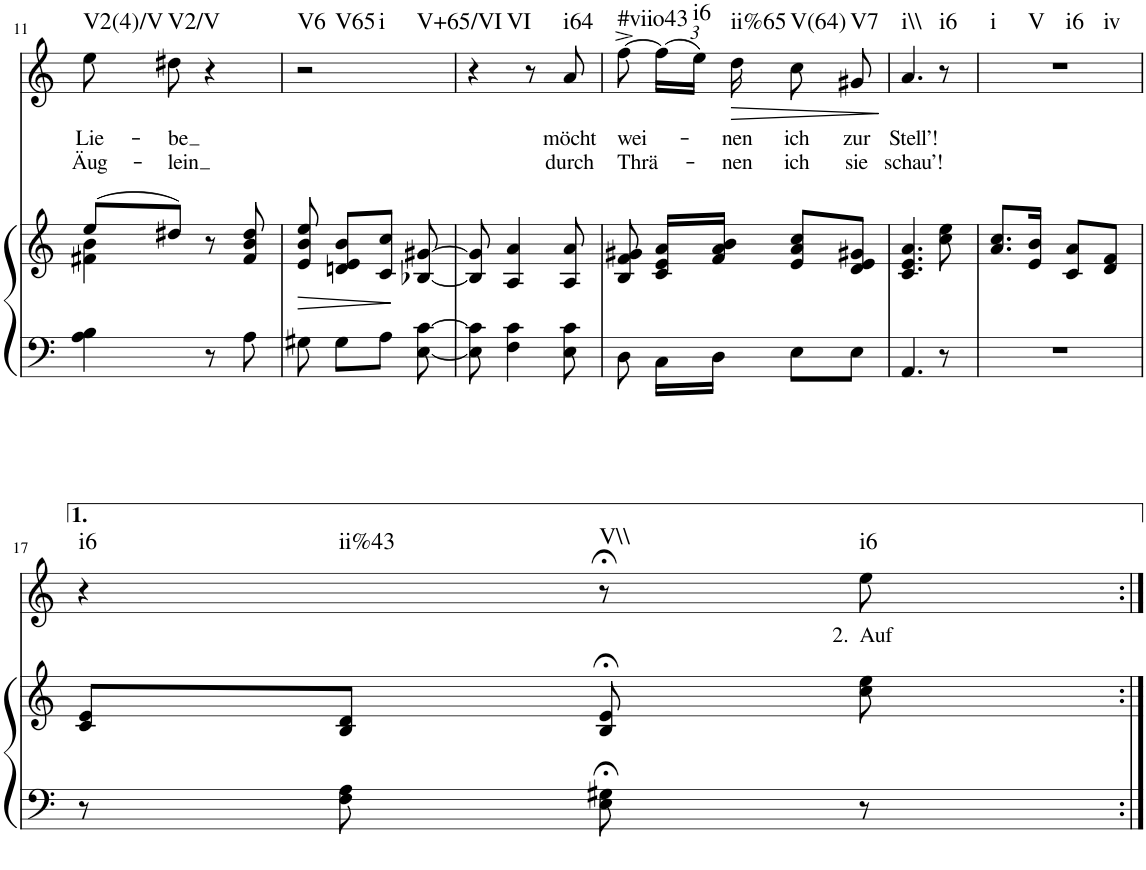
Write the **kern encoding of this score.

**kern	**kern	**dynam	**kern	**text	**text	**dynam	**harte
*part2	*part2	*part2	*part1	*part1	*part1	*part1	*part1
*staff3	*staff2	*staff2/3	*staff1	*staff1	*staff1	*staff1	*
*I"Piano	*	*	*I"Voice	*	*	*	*
*I'Pno	*	*	*	*	*	*	*
!!LO:PB:g=z
*clefF4	*clefG2	*	*clefG2	*	*	*	*
*k[]	*k[]	*	*k[]	*	*	*	*
*M2/4	*M2/4	*	*M2/4	*	*	*	*
=11	=11	=11	=11	=11	=11	=11	=11
*	*^	*	*	*	*	*	*
!	!	!	!	!	!LO:LY:b	!LO:LY:b	!	!LO:H:kt=V2(4)/V
4A\ 4B\	(8ee/L	4f#X\ 4b\	.	8ee\	Lie-	Äug-	.	N
!	!	!	!	!	!LO:LY:b	!LO:LY:b	!	!LO:H:kt=V2/V
.	8dd#X/J)	.	.	8dd#X\	-be	-lein	.	N
8r	8r	4ryy	.	4r	.	.	.	.
8A\	8f#/ 8b/ 8dd#/	.	.	.	.	.	.	.
*	*v	*v	*	*	*	*	*	*
=12	=12	=12	=12	=12	=12	=12	=12
!	!	!LO:HP:b	!	!	!	!	!LO:H:n=1:kt=V6
!	!	!	!	!	!	!	!LO:H:n=2:kt=V65
!	!	!	!	!	!	!	!LO:H:n=3:kt=i
!	!	!	!	!	!	!	!LO:H:n=4:kt=V+65/VI
8G#X\	8e/ 8b/ 8ee/	>	2r	.	.	.	N N N N
8G#\L	8dn/ 8e/ 8b/L	.	.	.	.	.	.
8A\J	8c/ 8cc/J	.	.	.	.	.	.
[8E\ [8c\	[8B-X/ [8g#X/	]	.	.	.	.	.
=13	=13	=13	=13	=13	=13	=13	=13
!	!	!	!	!	!	!	!LO:H:kt=VI
8E\] 8c\]	8B-/] 8g#/]	.	4r	.	.	.	N
4F\ 4c\	4A/ 4a/	.	.	.	.	.	.
.	.	.	8r	.	.	.	.
!	!	!	!	!LO:LY:b	!LO:LY:b	!	!LO:H:kt=i64
8E\ 8c\	8A/ 8a/	.	8a/	möcht	durch	.	N
=14	=14	=14	=14	=14	=14	=14	=14
!	!	!	!	!LO:LY:b	!LO:LY:b	!	!LO:H:kt=#viio43
8D\	8B/ 8f/ 8g#X/	.	[8ff^\	wei-	Thrä-	.	N
*	*	*	*Xbrackettup	*	*	*	*
16C\LL	16c/ 16e/ 16a/LL	.	(24ff\LL]	.	.	.	.
!	!	!	!	!	!	!	!LO:H:kt=i6
.	.	.	24ee\JJ)	.	.	.	N
16D\JJ	16f/ 16a/ 16b/JJ	.	.	.	.	.	.
!	!	!	!	!LO:LY:b	!LO:LY:b	!LO:HP:b	!LO:H:kt=ii%65
.	.	.	24dd\	nen	nen	>	N
!	!	!	!	!LO:LY:b	!LO:LY:b	!	!LO:H:kt=V(64)
8E\L	8e/ 8a/ 8cc/L	.	8cc\	ich	ich	.	N
!	!	!	!	!LO:LY:b	!LO:LY:b	!	!LO:H:kt=V7
8E\J	8d/ 8e/ 8g#X/J	.	8g#X/	zur	sie	.	N
.	.	.	.	.	.	]	.
=15	=15	=15	=15	=15	=15	=15	=15
!	!	!	!	!LO:LY:b	!LO:LY:b	!	!LO:H:kt=i\\
4.AA/	4.c/ 4.e/ 4.a/	.	4.a/	Stell’!	schau’!	.	N
!	!	!	!	!	!	!	!LO:H:kt=i6
8r	8cc\ 8ee\	.	8r	.	.	.	N
=16	=16	=16	=16	=16	=16	=16	=16
!	!	!	!	!	!	!	!LO:H:n=1:kt=i
!	!	!	!	!	!	!	!LO:H:n=2:kt=V
!	!	!	!	!	!	!	!LO:H:n=3:kt=i6
!	!	!	!	!	!	!	!LO:H:n=4:kt=iv
2r	8.a/ 8.cc/L	.	2r	.	.	.	N N N N
.	16e/ 16b/Jk	.	.	.	.	.	.
.	8c/ 8a/L	.	.	.	.	.	.
.	8d/ 8f/J	.	.	.	.	.	.
!!LO:LB:g=z
=17	=17	=17	=17	=17	=17	=17	=17
!	!	!	!	!	!	!	!LO:H:n=1:kt=i6
!	!	!	!	!	!	!	!LO:H:n=2:kt=ii%43
8r	8c/ 8e/L	.	4r	.	.	.	N N
8F\ 8A\	8B/ 8d/J	.	.	.	.	.	.
!	!	!	!	!	!	!	!LO:H:kt=V\\
8E\;< 8G#X\;<	8B/;< 8e/;<	.	8r;<	.	.	.	N
!	!	!	!	!LO:LY:b	!	!	!LO:H:kt=i6
8r	8cc\ 8ee\	.	8ee\	2. Auf	.	.	N
=:|!	=:|!	=:|!	=:|!	=:|!	=:|!	=:|!	=:|!
*-	*-	*-	*-	*-	*-	*-	*-
